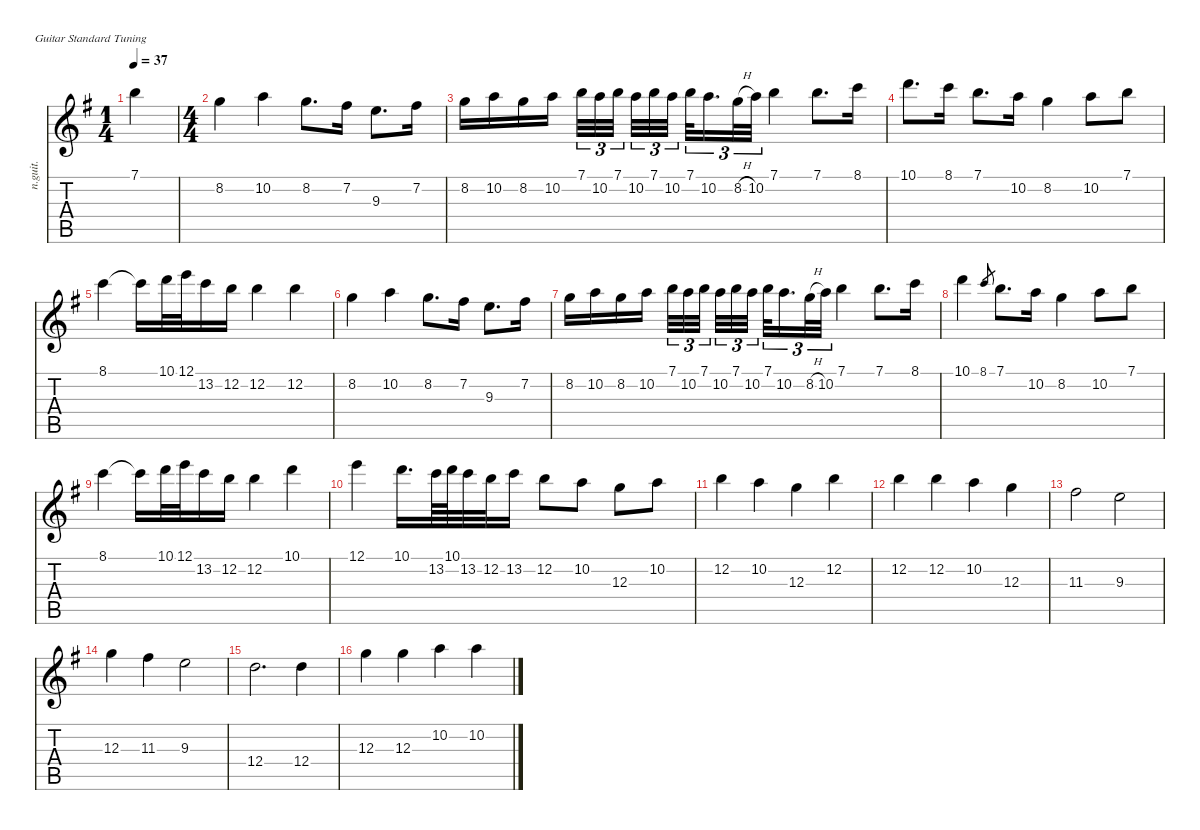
\defaultSystemsLayout 4
\hideDynamics
\bracketExtendMode nobrackets
\track ("Guitar 1" "n.guit.") {instrument acousticguitarnylon}
\staff {score tabs}
\tuning (E4 B3 G3 D3 A2 E2)
\ts (1 4)
\beaming (8 2)
\tempo 37
\clef g2
\ks eminor
7.1{acc forcenatural}.4{dy mf instrument acousticguitarnylon beam Down} |
\ts (4 4)
\beaming (8 2 2 2 2)
8.2{acc forcenatural}.4{beam Down} 10.2{acc forcenatural}.4{beam Down} 8.2{acc forcenatural}.8{d beam Down} 7.2{acc #}.16{beam Down} 9.3{acc forcenatural}.8{d beam Down} 7.2{acc #}.16{beam Down} |
8.2{acc forcenatural}.16{beam Down} 10.2{acc forcenatural}.16{beam Down} 8.2{acc forcenatural}.16{beam Down} 10.2{acc forcenatural}.16{beam Down} 7.1{acc forcenatural}.32{tu (3 2) beam Down} 10.2{acc forcenatural}.32{tu (3 2) beam Down} 7.1{acc forcenatural}.32{tu (3 2) beam Down} 10.2{acc forcenatural}.32{tu (3 2) beam Down} 7.1{acc forcenatural}.32{tu (3 2) beam Down} 10.2{acc forcenatural}.32{tu (3 2) beam Down} 7.1{acc forcenatural}.32{tu (3 2) beam Down} 10.2{acc forcenatural}.16{d tu (3 2) beam Down} 8.2{h acc forcenatural}.32{tu (3 2) beam Down} 10.2{acc forcenatural}.32{tu (3 2) beam Down} 7.1{acc forcenatural}.4{beam Down} 7.1{acc forcenatural}.8{d beam Down} 8.1{acc forcenatural}.16{beam Down} |
10.1{acc forcenatural}.8{d beam Down} 8.1{acc forcenatural}.16{beam Down} 7.1{acc forcenatural}.8{d beam Down} 10.2{acc forcenatural}.16{beam Down} 8.2{acc forcenatural}.4{beam Down} 10.2{acc forcenatural}.8{beam Down} 7.1{acc forcenatural}.8{beam Down} |
8.1{acc forcenatural}.4{beam Down} 8.1{t acc forcenatural}.16{beam Down} 10.1{acc forcenatural}.32{beam Down} 12.1{acc forcenatural}.32{beam Down} 13.2{acc forcenatural}.16{beam Down} 12.2{acc forcenatural}.16{beam Down} 12.2{acc forcenatural}.4{beam Down} 12.2{acc forcenatural}.4{beam Down} |
8.2{acc forcenatural}.4{beam Down} 10.2{acc forcenatural}.4{beam Down} 8.2{acc forcenatural}.8{d beam Down} 7.2{acc #}.16{beam Down} 9.3{acc forcenatural}.8{d beam Down} 7.2{acc #}.16{beam Down} |
8.2{acc forcenatural}.16{beam Down} 10.2{acc forcenatural}.16{beam Down} 8.2{acc forcenatural}.16{beam Down} 10.2{acc forcenatural}.16{beam Down} 7.1{acc forcenatural}.32{tu (3 2) beam Down} 10.2{acc forcenatural}.32{tu (3 2) beam Down} 7.1{acc forcenatural}.32{tu (3 2) beam Down} 10.2{acc forcenatural}.32{tu (3 2) beam Down} 7.1{acc forcenatural}.32{tu (3 2) beam Down} 10.2{acc forcenatural}.32{tu (3 2) beam Down} 7.1{acc forcenatural}.32{tu (3 2) beam Down} 10.2{acc forcenatural}.16{d tu (3 2) beam Down} 8.2{h acc forcenatural}.32{tu (3 2) beam Down} 10.2{acc forcenatural}.32{tu (3 2) beam Down} 7.1{acc forcenatural}.4{beam Down} 7.1{acc forcenatural}.8{d beam Down} 8.1{acc forcenatural}.16{beam Down} |
10.1{acc forcenatural}.4{beam Down} 8.1{acc forcenatural}.8{gr beam Up} 7.1{acc forcenatural}.8{d beam Down} 10.2{acc forcenatural}.16{beam Down} 8.2{acc forcenatural}.4{beam Down} 10.2{acc forcenatural}.8{beam Down} 7.1{acc forcenatural}.8{beam Down} |
8.1{acc forcenatural}.4{beam Down} 8.1{t acc forcenatural}.16{beam Down} 10.1{acc forcenatural}.32{beam Down} 12.1{acc forcenatural}.32{beam Down} 13.2{acc forcenatural}.16{beam Down} 12.2{acc forcenatural}.16{beam Down} 12.2{acc forcenatural}.4{beam Down} 10.1{acc forcenatural}.4{beam Down} |
12.1{acc forcenatural}.4{beam Down} 10.1{acc forcenatural}.16{d beam Down} 13.2{acc forcenatural}.64{beam Down} 10.1{acc forcenatural}.64{beam Down} 13.2{acc forcenatural}.32{beam Down} 12.2{acc forcenatural}.32{beam Down} 13.2{acc forcenatural}.16{beam Down} 12.2{acc forcenatural}.8{beam Down} 10.2{acc forcenatural}.8{beam Down} 12.3{acc forcenatural}.8{beam Down} 10.2{acc forcenatural}.8{beam Down} |
12.2{acc forcenatural}.4{beam Down} 10.2{acc forcenatural}.4{beam Down} 12.3{acc forcenatural}.4{beam Down} 12.2{acc forcenatural}.4{beam Down} |
12.2{acc forcenatural}.4{beam Down} 12.2{acc forcenatural}.4{beam Down} 10.2{acc forcenatural}.4{beam Down} 12.3{acc forcenatural}.4{beam Down} |
11.3{acc #}.2{beam Down} 9.3{acc forcenatural}.2{beam Down} |
12.3{acc forcenatural}.4{beam Down} 11.3{acc #}.4{beam Down} 9.3{acc forcenatural}.2{beam Down} |
12.4{acc forcenatural}.2{d beam Down} 12.4{acc forcenatural}.4{beam Down} |
12.3{acc forcenatural}.4{beam Down} 12.3{acc forcenatural}.4{beam Down} 10.2{acc forcenatural}.4{beam Down} 10.2{acc forcenatural}.4{beam Down}
